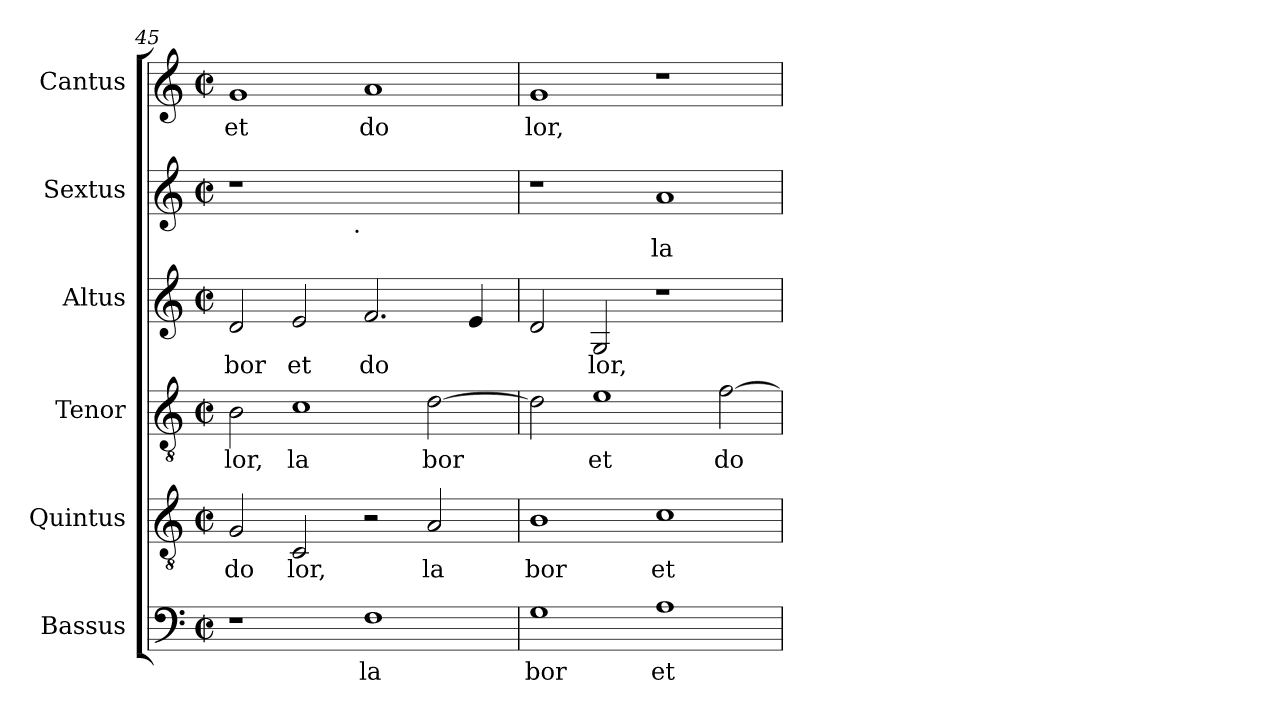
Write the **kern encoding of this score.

**kern	**text	**kern	**text	**kern	**text	**kern	**text	**kern	**text	**kern	**text
*part6	*part6	*part5	*part5	*part4	*part4	*part3	*part3	*part2	*part2	*part1	*part1
*staff6	*staff6	*staff5	*staff5	*staff4	*staff4	*staff3	*staff3	*staff2	*staff2	*staff1	*staff1
*I"Bassus	*	*I"Quintus	*	*I"Tenor	*	*I"Altus	*	*I"Sextus	*	*I"Cantus	*
*clefF4	*	*clefGv2	*	*clefGv2	*	*clefG2	*	*clefG2	*	*clefG2	*
*k[]	*	*k[]	*	*k[]	*	*k[]	*	*k[]	*	*k[]	*
*C:	*	*C:	*	*C:	*	*C:	*	*C:	*	*C:	*
*M2/2	*	*M2/2	*	*M2/2	*	*M2/2	*	*M2/2	*	*M2/2	*
*met(c|)	*	*met(c|)	*	*met(c|)	*	*met(c|)	*	*met(c|)	*	*met(c|)	*
=45	=45	=45	=45	=45	=45	=45	=45	=45	=45	=45	=45
!	!	!	!LO:LY:b:cj	!	!LO:LY:b	!	!LO:LY:b:cj	!	!	!	!LO:LY:b:cj
*	*	*	*	*	*	*	*	*^	*	*	*
1r	.	2G/	do	2B\	lor,	2d/	-bor	1r	2ryy	.	1g	et
!	!	!	!LO:LY:b:cj	!	!LO:LY:b	!	!LO:LY:b:cj	!	!	!	!	!
.	.	2C/	lor,	1c	la	2e/	et	.	4...ryy	.	.	.
!	!	!	!	!	!	!	!	!	!LO:TX:b:t=.	!	!	!
.	.	.	.	.	.	.	.	.	1ryy	.	.	.
!	!LO:LY:b:cj	!	!	!	!	!	!LO:LY:b:cj	!	!	!	!	!LO:LY:b:cj
1F	la	2r	.	.	.	2.f/	do-	1ryy	.	.	1a	do
!	!	!	!LO:LY:b:cj	!	!LO:LY:b	!	!	!	!	!	!	!
.	.	2A/	la	[>2d\	bor	.	.	.	.	.	.	.
!	!	!	!	!	!	!	!LO:LY:b:cj	!	!	!	!	!
.	.	.	.	.	.	4e/	--	.	.	.	.	.
.	.	.	.	.	.	.	.	.	32ryy	.	.	.
=46	=46	=46	=46	=46	=46	=46	=46	=46	=46	=46	=46	=46
!	!LO:LY:b:cj	!	!LO:LY:b:cj	!	!LO:LY:b	!	!LO:LY:b:cj	!	!	!	!	!LO:LY:b:cj
*	*	*	*	*	*	*	*	*v	*v	*	*	*
1G	bor	1B	bor	2d\]	.	2d/	--	1r	.	1g	lor,
!	!	!	!	!	!LO:LY:b	!	!LO:LY:b:cj	!	!	!	!
.	.	.	.	1e	et	2G/	-lor,	.	.	.	.
!	!LO:LY:b:cj	!	!LO:LY:b:cj	!	!	!	!	!	!LO:LY:b:cj	!	!
1A	et	1c	et	.	.	1r	.	1a	la-	1r	.
!	!	!	!	!	!LO:LY:b	!	!	!	!	!	!
.	.	.	.	[>2f\	do	.	.	.	.	.	.
=	=	=	=	=	=	=	=	=	=	=	=
*-	*-	*-	*-	*-	*-	*-	*-	*-	*-	*-	*-
